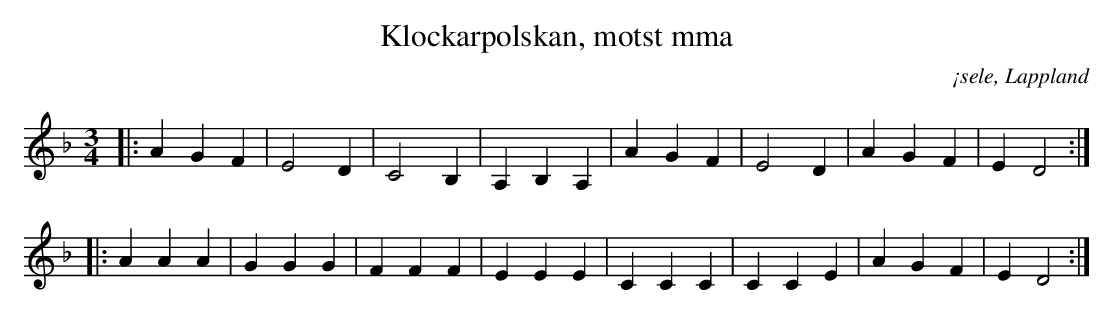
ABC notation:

X:1
T:Klockarpolskan, motst mma
O:¡sele, Lappland
M:3/4
L:1/4
K:Dm
|: AGF | E2 D | C2 B, | A,B,A, | AGF | E2D | AGF | E D2 :|
|: AAA | GGG | FFF | EEE | CCC | CCE | AGF | E D2 :|
